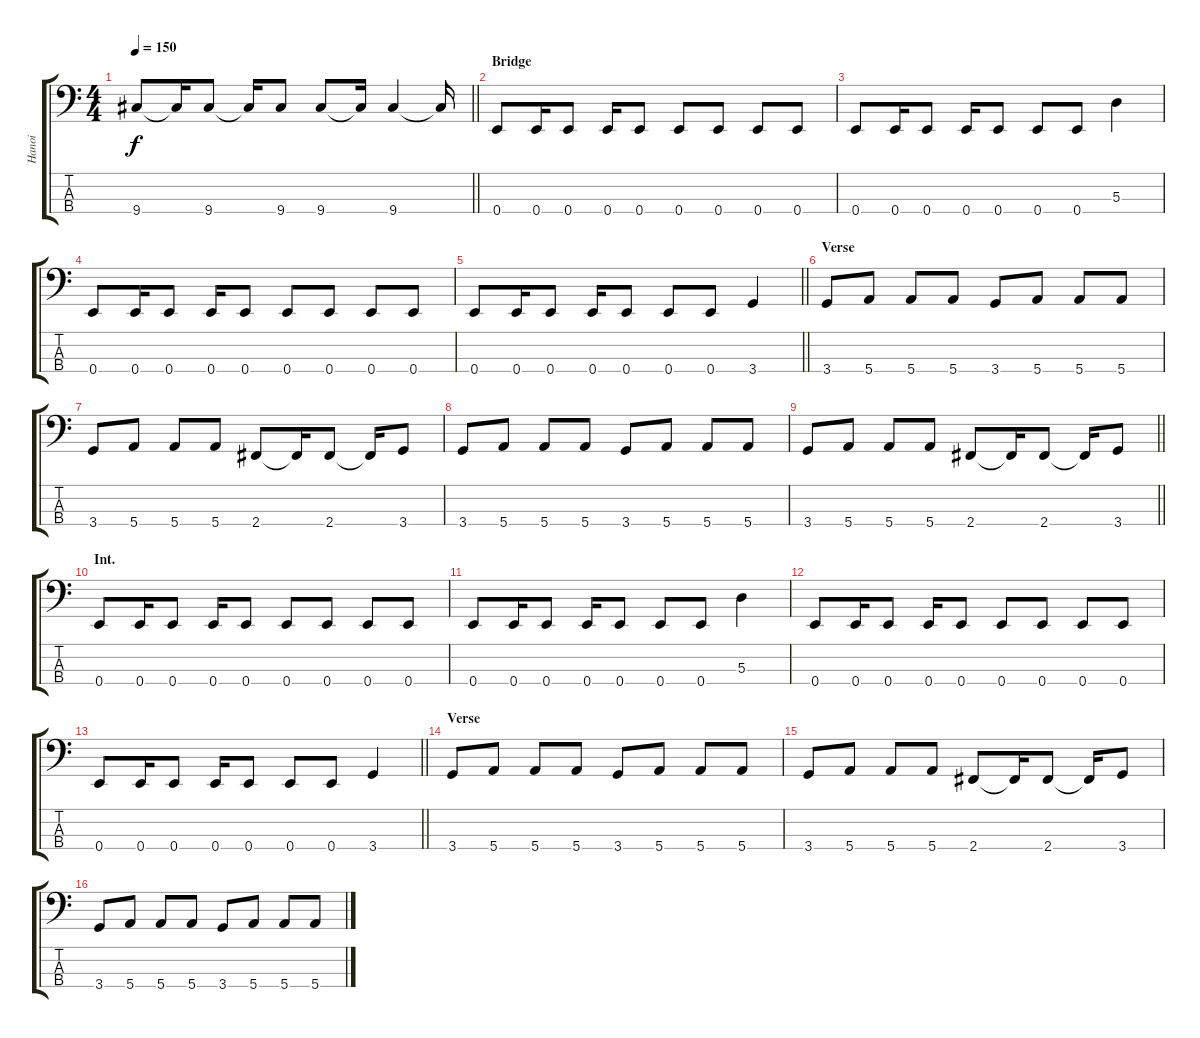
\track ("Hanoi" "Hanoi") {instrument electricbassfinger}
\staff {score tabs}
\tuning (G2 D2 A1 E1) {hide}
\ts (4 4)
\tempo 150
\clef f4
\barLineRight lightlight
\ks c
9.4.8{dy f} 9.4{t}.16 9.4.8 9.4{t}.16 9.4.8 9.4.8 9.4{t}.16 9.4.4 9.4{t}.16 |
\section ("" "Bridge")
0.4.8 0.4.16 0.4.8 0.4.16 0.4.8 0.4.8 0.4.8 0.4.8 0.4.8 |
0.4.8 0.4.16 0.4.8 0.4.16 0.4.8 0.4.8 0.4.8 5.3.4 |
0.4.8 0.4.16 0.4.8 0.4.16 0.4.8 0.4.8 0.4.8 0.4.8 0.4.8 |
\barLineRight lightlight
0.4.8 0.4.16 0.4.8 0.4.16 0.4.8 0.4.8 0.4.8 3.4.4 |
\section ("" "Verse")
3.4.8 5.4.8 5.4.8 5.4.8 3.4.8 5.4.8 5.4.8 5.4.8 |
3.4.8 5.4.8 5.4.8 5.4.8 2.4.8 2.4{t}.16 2.4.8 2.4{t}.16 3.4.8 |
3.4.8 5.4.8 5.4.8 5.4.8 3.4.8 5.4.8 5.4.8 5.4.8 |
\barLineRight lightlight
3.4.8 5.4.8 5.4.8 5.4.8 2.4.8 2.4{t}.16 2.4.8 2.4{t}.16 3.4.8 |
\section ("" "Int.")
0.4.8 0.4.16 0.4.8 0.4.16 0.4.8 0.4.8 0.4.8 0.4.8 0.4.8 |
0.4.8 0.4.16 0.4.8 0.4.16 0.4.8 0.4.8 0.4.8 5.3.4 |
0.4.8 0.4.16 0.4.8 0.4.16 0.4.8 0.4.8 0.4.8 0.4.8 0.4.8 |
\barLineRight lightlight
0.4.8 0.4.16 0.4.8 0.4.16 0.4.8 0.4.8 0.4.8 3.4.4 |
\section ("" "Verse")
3.4.8 5.4.8 5.4.8 5.4.8 3.4.8 5.4.8 5.4.8 5.4.8 |
3.4.8 5.4.8 5.4.8 5.4.8 2.4.8 2.4{t}.16 2.4.8 2.4{t}.16 3.4.8 |
3.4.8 5.4.8 5.4.8 5.4.8 3.4.8 5.4.8 5.4.8 5.4.8
